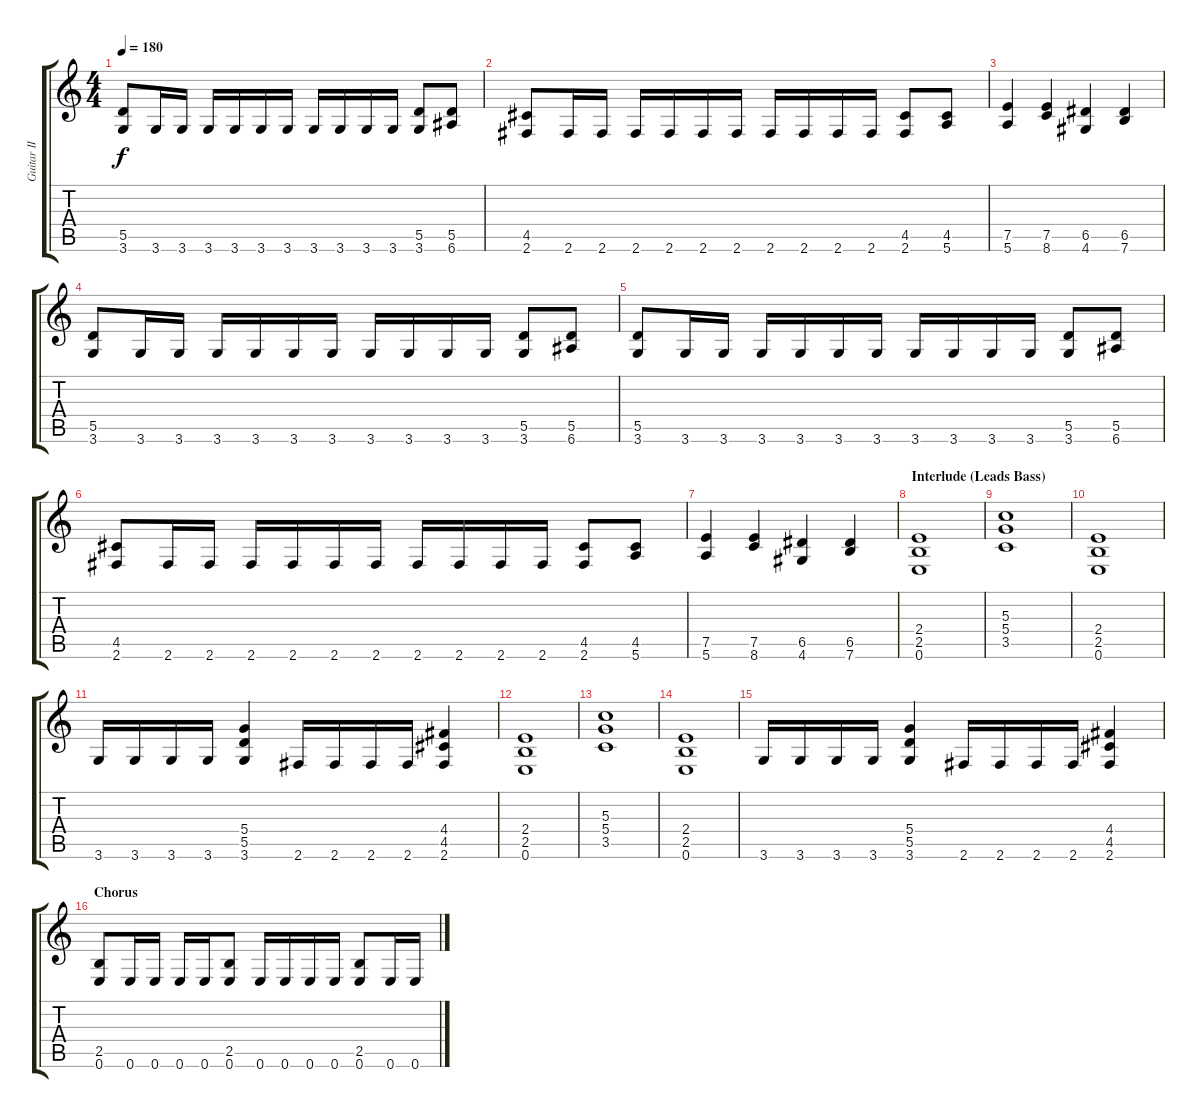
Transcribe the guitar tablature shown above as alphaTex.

\track ("Guitar II (ManOkaR)" "Guitar II ") {instrument distortionguitar}
\staff {score tabs}
\tuning (E4 B3 G3 D3 A2 E2) {hide}
\ts (4 4)
\tempo 180
\clef g2
\ks c
(5.5 3.6).8{dy f} 3.6.16 3.6.16 3.6.16 3.6.16 3.6.16 3.6.16 3.6.16 3.6.16 3.6.16 3.6.16 (5.5 3.6).8 (5.5 6.6).8 |
(4.5 2.6).8 2.6.16 2.6.16 2.6.16 2.6.16 2.6.16 2.6.16 2.6.16 2.6.16 2.6.16 2.6.16 (4.5 2.6).8 (4.5 5.6).8 |
(7.5 5.6).4 (7.5 8.6).4 (6.5 4.6).4 (6.5 7.6).4 |
(5.5 3.6).8 3.6.16 3.6.16 3.6.16 3.6.16 3.6.16 3.6.16 3.6.16 3.6.16 3.6.16 3.6.16 (5.5 3.6).8 (5.5 6.6).8 |
(5.5 3.6).8 3.6.16 3.6.16 3.6.16 3.6.16 3.6.16 3.6.16 3.6.16 3.6.16 3.6.16 3.6.16 (5.5 3.6).8 (5.5 6.6).8 |
(4.5 2.6).8 2.6.16 2.6.16 2.6.16 2.6.16 2.6.16 2.6.16 2.6.16 2.6.16 2.6.16 2.6.16 (4.5 2.6).8 (4.5 5.6).8 |
(7.5 5.6).4 (7.5 8.6).4 (6.5 4.6).4 (6.5 7.6).4 |
\section ("" "Interlude (Leads Bass)")
(2.4 2.5 0.6).1 |
(5.3 5.4 3.5).1 |
(2.4 2.5 0.6).1 |
3.6.16 3.6.16 3.6.16 3.6.16 (5.4 5.5 3.6).4 2.6.16 2.6.16 2.6.16 2.6.16 (4.4 4.5 2.6).4 |
(2.4 2.5 0.6).1 |
(5.3 5.4 3.5).1 |
(2.4 2.5 0.6).1 |
3.6.16 3.6.16 3.6.16 3.6.16 (5.4 5.5 3.6).4 2.6.16 2.6.16 2.6.16 2.6.16 (4.4 4.5 2.6).4 |
\section ("" "Chorus")
(2.5 0.6).8 0.6.16 0.6.16 0.6.16 0.6.16 (2.5 0.6).8 0.6.16 0.6.16 0.6.16 0.6.16 (2.5 0.6).8 0.6.16 0.6.16
